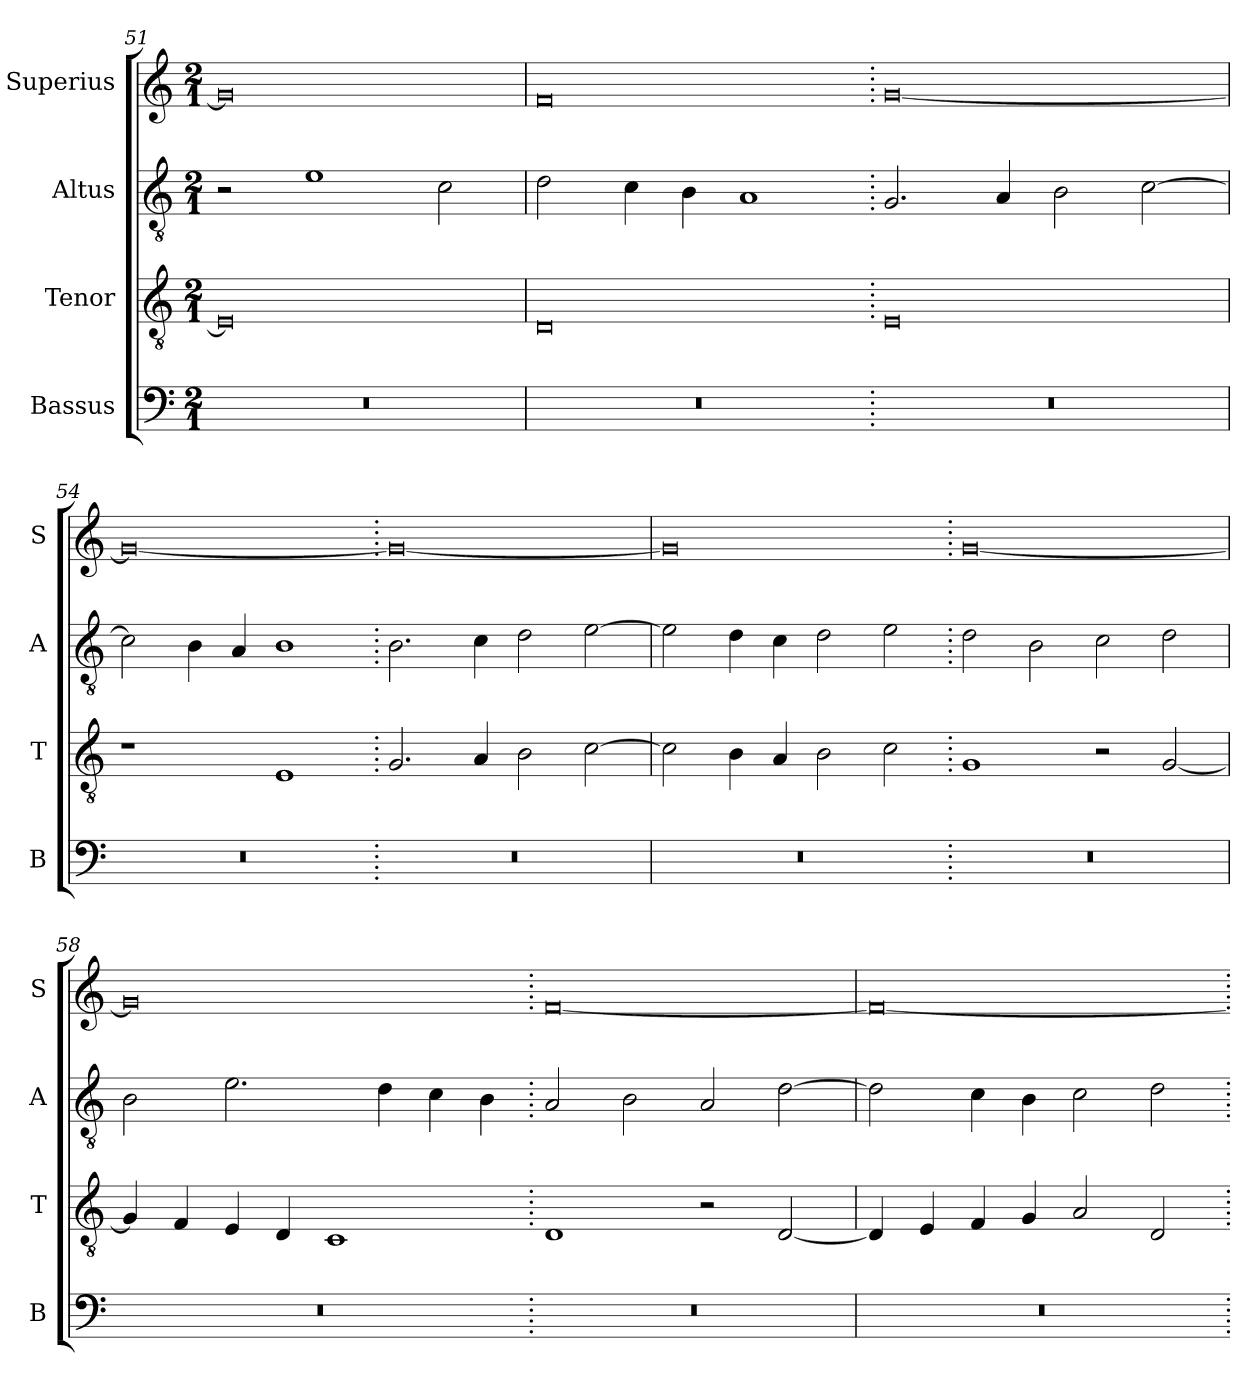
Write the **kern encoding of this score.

**kern	**kern	**kern	**kern
*part4	*part3	*part2	*part1
*staff4	*staff3	*staff2	*staff1
*I"Bassus	*I"Tenor	*I"Altus	*I"Superius
*I'B	*I'T	*I'A	*I'S
*clefF4	*clefGv2	*clefGv2	*clefG2
*k[]	*k[]	*k[]	*k[]
*M2/1	*M2/1	*M2/1	*M2/1
=51	=51	=51	=51
0r	0E]	2r	0g]
.	.	1e	.
.	.	2c\	.
=52	=52	=52	=52
0r	0D	2d\	0f
.	.	4c\	.
.	.	4B\	.
.	.	1A	.
=53.	=53.	=53.	=53.
0r	0E	2.G/	[0g
.	.	4A/	.
.	.	2B\	.
.	.	[2c\	.
=54	=54	=54	=54
0r	1r	2c\]	0g_
.	.	4B\	.
.	.	4A/	.
.	1E	1B	.
=55.	=55.	=55.	=55.
0r	2.G/	2.B\	0g_
.	4A/	4c\	.
.	2B\	2d\	.
.	[2c\	[2e\	.
=56	=56	=56	=56
0r	2c\]	2e\]	0g]
.	4B\	4d\	.
.	4A/	4c\	.
.	2B\	2d\	.
.	2c\	2e\	.
=57.	=57.	=57.	=57.
0r	1G	2d\	[0g
.	.	2B\	.
.	2r	2c\	.
.	[2G/	2d\	.
=58	=58	=58	=58
0r	4G/]	2B\	0g]
.	4F/	.	.
.	4E/	2.e\	.
.	4D/	.	.
.	1C	.	.
.	.	4d\	.
.	.	4c\	.
.	.	4B\	.
=59.	=59.	=59.	=59.
0r	1D	2A/	[0f
.	.	2B\	.
.	2r	2A/	.
.	[2D/	[2d\	.
=60	=60	=60	=60
0r	4D/]	2d\]	0f_
.	4E/	.	.
.	4F/	4c\	.
.	4G/	4B\	.
.	2A/	2c\	.
.	2D/	2d\	.
=.	=.	=.	=.
*-	*-	*-	*-
